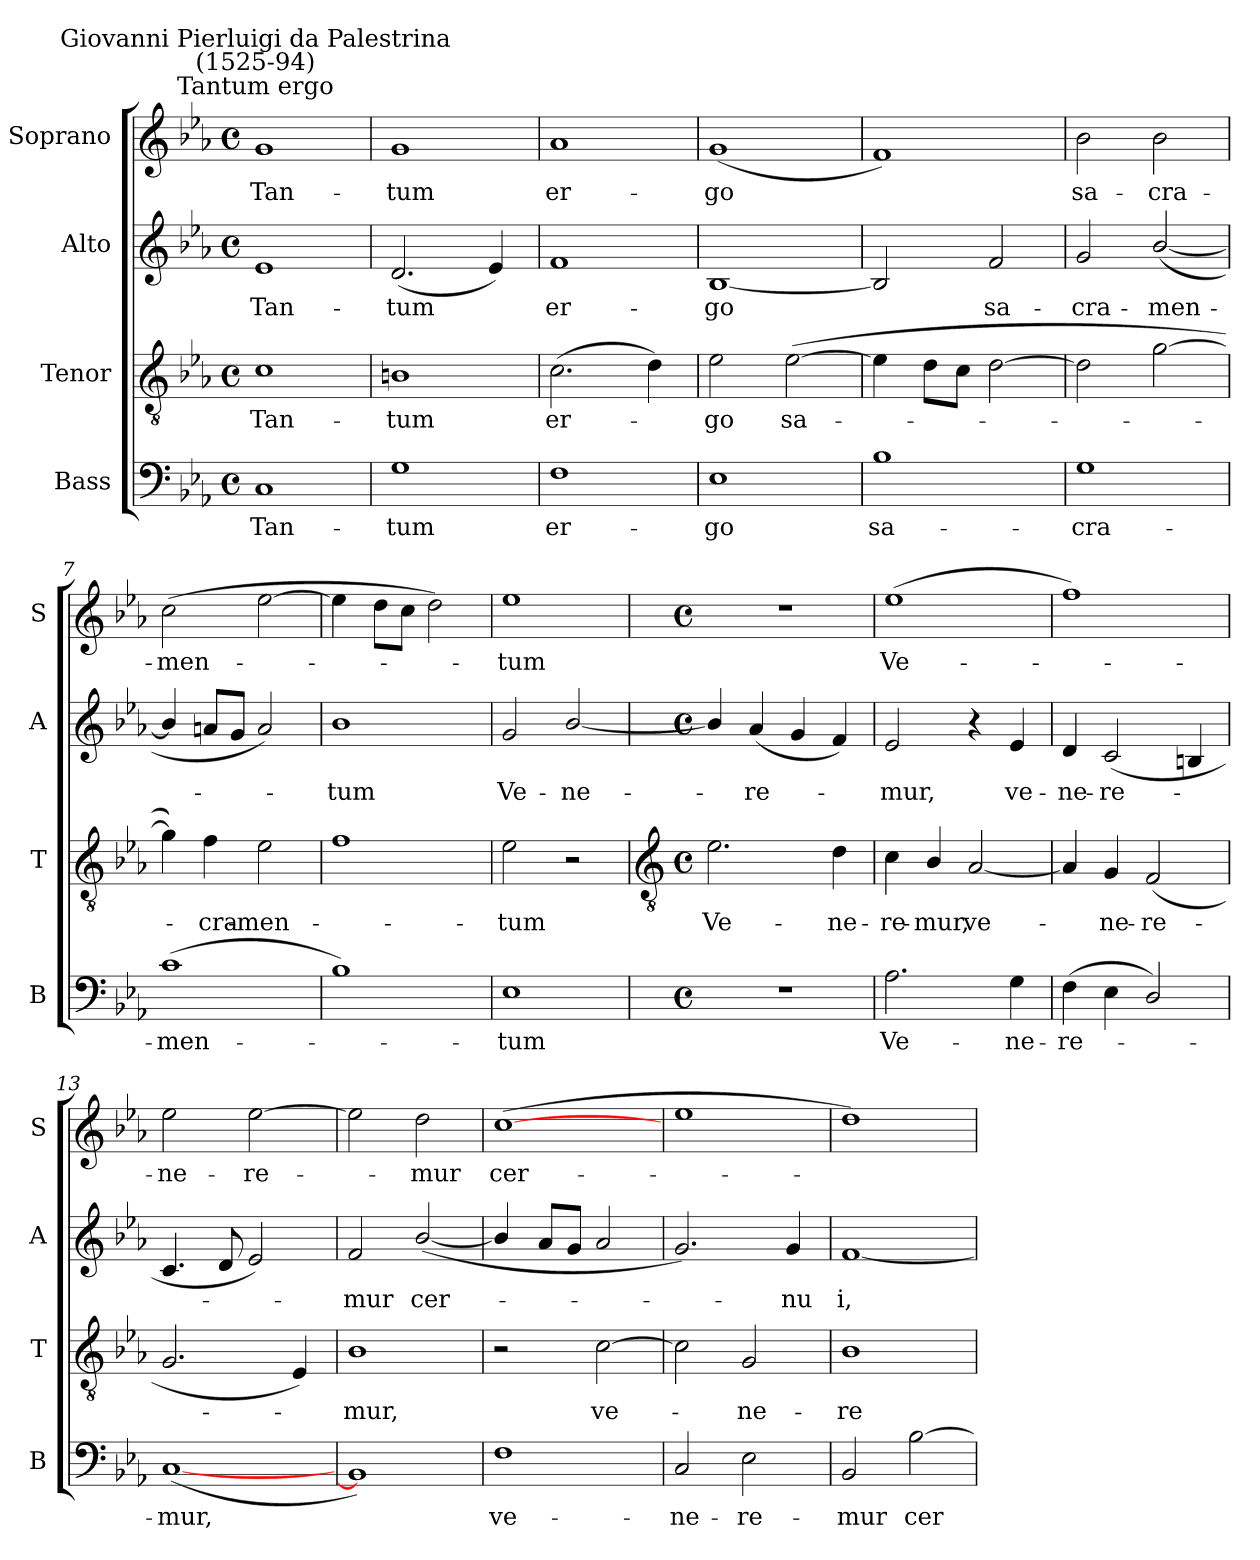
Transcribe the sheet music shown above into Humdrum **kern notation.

**kern	**text	**kern	**text	**kern	**text	**kern	**text
*part4	*part4	*part3	*part3	*part2	*part2	*part1	*part1
*staff4	*staff4	*staff3	*staff3	*staff2	*staff2	*staff1	*staff1
*I"Bass	*	*I"Tenor	*	*I"Alto	*	*I"Soprano	*
*I'B	*	*I'T	*	*I'A	*	*I'S	*
*clefF4	*	*clefGv2	*	*clefG2	*	*clefG2	*
*k[b-e-a-]	*	*k[b-e-a-]	*	*k[b-e-a-]	*	*k[b-e-a-]	*
*E-:	*	*E-:	*	*E-:	*	*E-:	*
*M4/4	*	*M4/4	*	*M4/4	*	*M4/4	*
*met(c)	*	*met(c)	*	*met(c)	*	*met(c)	*
=1	=1	=1	=1	=1	=1	=1	=1
!	!	!	!	!	!	!LO:TX:a:cj:t=Tantum ergo	!
!	!	!	!	!	!	!LO:TX:a:cj:t=Giovanni Pierluigi da Palestrina\n(1525-94)	!
!	!LO:LY:b	!	!LO:LY:b	!	!LO:LY:b	!	!LO:LY:b
1C	Tan-	1c	Tan-	1e-	Tan-	1g	Tan-
=2	=2	=2	=2	=2	=2	=2	=2
!	!LO:LY:b	!	!LO:LY:b	!	!LO:LY:b	!	!LO:LY:b
1G	-tum	1Bn	-tum	(<2.d	-tum	1g	-tum
.	.	.	.	4e-)	.	.	.
=3	=3	=3	=3	=3	=3	=3	=3
!	!LO:LY:b	!	!LO:LY:b	!	!LO:LY:b	!	!LO:LY:b
1F	er-	(>2.c	er-	1f	er-	1a-	er-
.	.	4d)	.	.	.	.	.
=4	=4	=4	=4	=4	=4	=4	=4
!	!LO:LY:b	!	!LO:LY:b	!	!LO:LY:b	!	!LO:LY:b
1E-	-go	2e-	go	[1B-	-go	(<1g	-go
!	!	!	!LO:LY:b	!	!	!	!
.	.	(>[2e-	sa-	.	.	.	.
=5	=5	=5	=5	=5	=5	=5	=5
!	!LO:LY:b	!	!	!	!	!	!
1B-	sa-	4e-]	.	2B-]	.	1f)	.
.	.	8dL	.	.	.	.	.
.	.	8cJ	.	.	.	.	.
!	!	!	!	!	!LO:LY:b	!	!
.	.	[2d	.	2f	sa-	.	.
=6	=6	=6	=6	=6	=6	=6	=6
!	!LO:LY:b	!	!	!	!LO:LY:b	!	!LO:LY:b
1G	-cra-	2d]	.	2g	-cra-	2b-	sa-
!	!	!	!	!	!LO:LY:b	!	!LO:LY:b
.	.	[2g	.	(<[2b-/	-men-	2b-	-cra-
=7	=7	=7	=7	=7	=7	=7	=7
!	!LO:LY:b	!	!	!	!	!	!LO:LY:b
(>1c	-men-	4g])	.	4b-/]	.	(>2cc	-men-
!	!	!	!LO:LY:b	!	!	!	!
.	.	4f	cra-	8anL	.	.	.
.	.	.	.	8gJ	.	.	.
!	!	!	!LO:LY:b	!	!	!	!
.	.	2e-	-men-	2a)	.	[2ee-	.
=8	=8	=8	=8	=8	=8	=8	=8
!	!	!	!	!	!LO:LY:b	!	!
1B-)	.	1f	.	1b-	tum	4ee-]	.
.	.	.	.	.	.	8ddL	.
.	.	.	.	.	.	8ccJ	.
.	.	.	.	.	.	2dd)	.
=9	=9	=9	=9	=9	=9	=9	=9
!	!LO:LY:b	!	!LO:LY:b	!	!LO:LY:b	!	!LO:LY:b
1E-	tum	2e-	-tum	2g	Ve-	1ee-	tum
!	!	!	!	!	!LO:LY:b	!	!
.	.	2r	.	[2b-/	-ne-	.	.
!!LO:LB:g=z
=10	=10	=10	=10	=10	=10	=10	=10
*	*	*clefGv2	*	*	*	*	*
*M4/4	*	*M4/4	*	*M4/4	*	*M4/4	*
*met(c)	*	*met(c)	*	*met(c)	*	*met(c)	*
!	!	!	!LO:LY:b	!	!	!	!
1r	.	2.e-	Ve-	4b-/]	.	1r	.
!	!	!	!	!	!LO:LY:b	!	!
.	.	.	.	(<4a-	re-	.	.
.	.	.	.	4g	.	.	.
!	!	!	!LO:LY:b	!	!	!	!
.	.	4d	-ne-	4f)	.	.	.
=11	=11	=11	=11	=11	=11	=11	=11
!	!LO:LY:b	!	!LO:LY:b	!	!LO:LY:b	!	!LO:LY:b
2.A-	Ve-	4c	-re-	2e-	mur,	(>1ee-	Ve-
!	!	!	!LO:LY:b	!	!	!	!
.	.	4B-/	-mur,	.	.	.	.
!	!	!	!LO:LY:b	!	!	!	!
.	.	[2A-	ve-	4r	.	.	.
!	!LO:LY:b	!	!	!	!LO:LY:b	!	!
4G	-ne-	.	.	4e-	ve-	.	.
=12	=12	=12	=12	=12	=12	=12	=12
!	!LO:LY:b	!	!	!	!LO:LY:b	!	!
(>4F	-re-	4A-]	.	4d	-ne-	1ff)	.
!	!	!	!LO:LY:b	!	!LO:LY:b	!	!
4E-	.	4G	ne-	(<2c	-re-	.	.
!	!	!	!LO:LY:b	!	!	!	!
2D/)	.	(<2F	-re-	.	.	.	.
.	.	.	.	4Bn	.	.	.
=13	=13	=13	=13	=13	=13	=13	=13
!	!LO:LY:b	!	!	!	!	!	!LO:LY:b
(<[1C	mur,	2.G	.	4.c	.	2ee-	ne-
.	.	.	.	8d	.	.	.
!	!	!	!	!	!	!	!LO:LY:b
.	.	.	.	2e-)	.	[2ee-	-re-
.	.	4E-)	.	.	.	.	.
=14	=14	=14	=14	=14	=14	=14	=14
!	!	!	!LO:LY:b	!	!LO:LY:b	!	!
1BB-])	.	1B-	mur,	2f	mur	2ee-]	.
!	!	!	!	!	!LO:LY:b	!	!LO:LY:b
.	.	.	.	(<[2b-/	cer-	2dd	mur
=15	=15	=15	=15	=15	=15	=15	=15
!	!LO:LY:b	!	!	!	!	!	!LO:LY:b
1F	ve-	2r	.	4b-/]	.	(>[1cc	cer-
.	.	.	.	8a-L	.	.	.
.	.	.	.	8gJ	.	.	.
!	!	!	!LO:LY:b	!	!	!	!
.	.	[2c	ve-	2a-	.	.	.
=16	=16	=16	=16	=16	=16	=16	=16
!	!LO:LY:b	!	!	!	!	!	!
2C	-ne-	2c]	.	2.g)	.	1ee-	.
!	!LO:LY:b	!	!LO:LY:b	!	!	!	!
2E-	-re-	2G	ne-	.	.	.	.
!	!	!	!	!	!LO:LY:b	!	!
.	.	.	.	4g	nu	.	.
=17	=17	=17	=17	=17	=17	=17	=17
!	!LO:LY:b	!	!LO:LY:b	!	!LO:LY:b	!	!
2BB-	-mur	1B-	-re-	[1f	i,	1dd)	.
!	!LO:LY:b	!	!	!	!	!	!
[2B-	cer-	.	.	.	.	.	.
=	=	=	=	=	=	=	=
*-	*-	*-	*-	*-	*-	*-	*-
